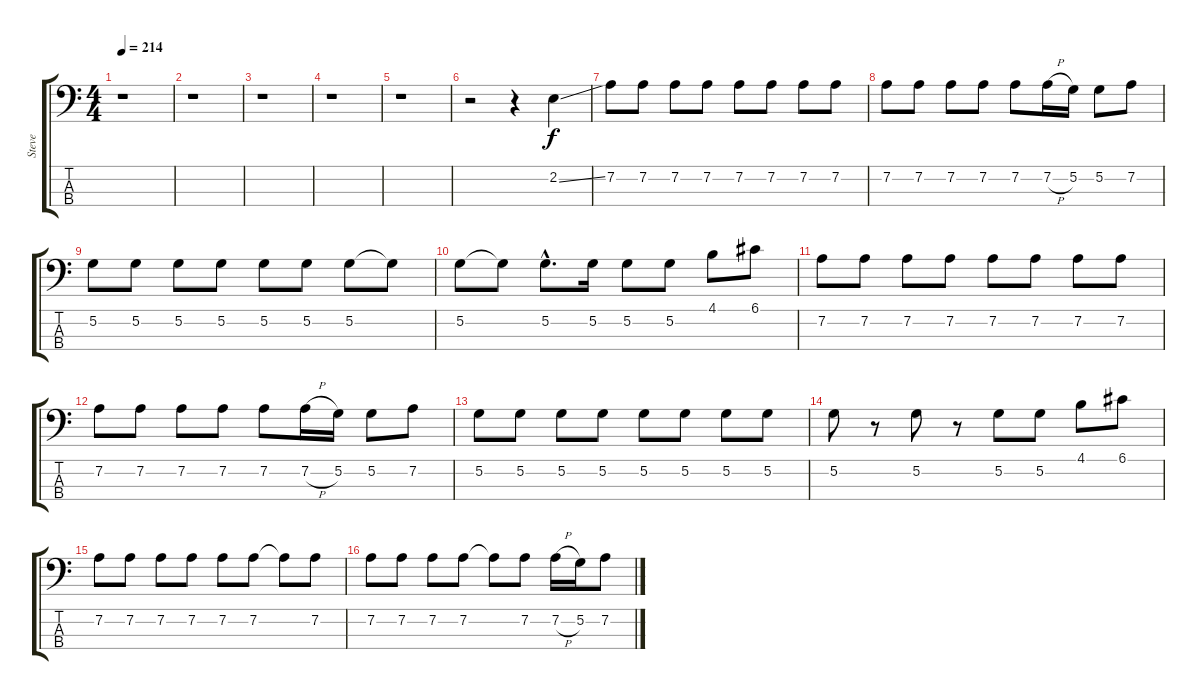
\track ("Steve" "Steve") {instrument electricbassfinger}
\staff {score tabs}
\tuning (G2 D2 A1 E1) {hide}
\ts (4 4)
\tempo 214
\clef f4
\ks c
r.1{dy f instrument electricbassfinger} |
r.1 |
r.1 |
r.1 |
r.1 |
r.2 r.4 2.2{ss}.4 |
7.2.8 7.2.8 7.2.8 7.2.8 7.2.8 7.2.8 7.2.8 7.2.8 |
7.2.8 7.2.8 7.2.8 7.2.8 7.2.8 7.2{h}.16 5.2.16 5.2.8 7.2.8 |
5.2.8 5.2.8 5.2.8 5.2.8 5.2.8 5.2.8 5.2.8 5.2{t}.8 |
5.2.8 5.2{t}.8 5.2{hac}.8{d} 5.2.16 5.2.8 5.2.8 4.1.8 6.1.8 |
7.2.8 7.2.8 7.2.8 7.2.8 7.2.8 7.2.8 7.2.8 7.2.8 |
7.2.8 7.2.8 7.2.8 7.2.8 7.2.8 7.2{h}.16 5.2.16 5.2.8 7.2.8 |
5.2.8 5.2.8 5.2.8 5.2.8 5.2.8 5.2.8 5.2.8 5.2.8 |
5.2.8 r.8 5.2.8 r.8 5.2.8 5.2.8 4.1.8 6.1.8 |
7.2.8 7.2.8 7.2.8 7.2.8 7.2.8 7.2.8 7.2{t}.8 7.2.8 |
7.2.8 7.2.8 7.2.8 7.2.8 7.2{t}.8 7.2.8 7.2{h}.16 5.2.16 7.2.8
